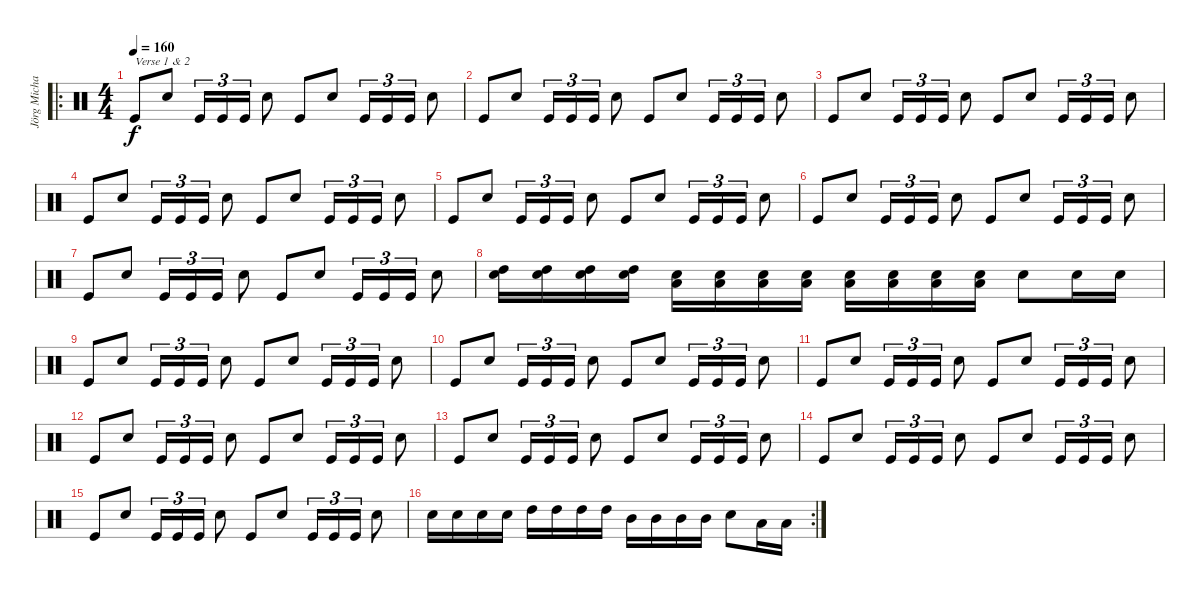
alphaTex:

\track ("Jörg Michael (Drums)" "Jörg Micha") {instrument percussion}
\staff {score}
\articulation defaults
\ro
\ts (4 4)
\tempo 160
\clef neutral
\ks c "Kick (hit)".8{txt "Verse 1 & 2" dy f} "Snare (hit) 2".8 "Kick (hit)".16{tu (3 2)} "Kick (hit)".16{tu (3 2)} "Kick (hit)".16{tu (3 2)} "Snare (hit) 2".8 "Kick (hit)".8 "Snare (hit) 2".8 "Kick (hit)".16{tu (3 2)} "Kick (hit)".16{tu (3 2)} "Kick (hit)".16{tu (3 2)} "Snare (hit) 2".8
|
"Kick (hit)".8 "Snare (hit) 2".8 "Kick (hit)".16{tu (3 2)} "Kick (hit)".16{tu (3 2)} "Kick (hit)".16{tu (3 2)} "Snare (hit) 2".8 "Kick (hit)".8 "Snare (hit) 2".8 "Kick (hit)".16{tu (3 2)} "Kick (hit)".16{tu (3 2)} "Kick (hit)".16{tu (3 2)} "Snare (hit) 2".8 |
"Kick (hit)".8 "Snare (hit) 2".8 "Kick (hit)".16{tu (3 2)} "Kick (hit)".16{tu (3 2)} "Kick (hit)".16{tu (3 2)} "Snare (hit) 2".8 "Kick (hit)".8 "Snare (hit) 2".8 "Kick (hit)".16{tu (3 2)} "Kick (hit)".16{tu (3 2)} "Kick (hit)".16{tu (3 2)} "Snare (hit) 2".8 |
"Kick (hit)".8 "Snare (hit) 2".8 "Kick (hit)".16{tu (3 2)} "Kick (hit)".16{tu (3 2)} "Kick (hit)".16{tu (3 2)} "Snare (hit) 2".8 "Kick (hit)".8 "Snare (hit) 2".8 "Kick (hit)".16{tu (3 2)} "Kick (hit)".16{tu (3 2)} "Kick (hit)".16{tu (3 2)} "Snare (hit) 2".8 |
"Kick (hit)".8 "Snare (hit) 2".8 "Kick (hit)".16{tu (3 2)} "Kick (hit)".16{tu (3 2)} "Kick (hit)".16{tu (3 2)} "Snare (hit) 2".8 "Kick (hit)".8 "Snare (hit) 2".8 "Kick (hit)".16{tu (3 2)} "Kick (hit)".16{tu (3 2)} "Kick (hit)".16{tu (3 2)} "Snare (hit) 2".8 |
"Kick (hit)".8 "Snare (hit) 2".8 "Kick (hit)".16{tu (3 2)} "Kick (hit)".16{tu (3 2)} "Kick (hit)".16{tu (3 2)} "Snare (hit) 2".8 "Kick (hit)".8 "Snare (hit) 2".8 "Kick (hit)".16{tu (3 2)} "Kick (hit)".16{tu (3 2)} "Kick (hit)".16{tu (3 2)} "Snare (hit) 2".8 |
"Kick (hit)".8 "Snare (hit) 2".8 "Kick (hit)".16{tu (3 2)} "Kick (hit)".16{tu (3 2)} "Kick (hit)".16{tu (3 2)} "Snare (hit) 2".8 "Kick (hit)".8 "Snare (hit) 2".8 "Kick (hit)".16{tu (3 2)} "Kick (hit)".16{tu (3 2)} "Kick (hit)".16{tu (3 2)} "Snare (hit) 2".8 |
("Snare (hit) 2" "High Tom (hit)").16 ("Snare (hit) 2" "High Tom (hit)").16 ("Snare (hit) 2" "High Tom (hit)").16 ("Snare (hit) 2" "High Tom (hit)").16 ("Snare (hit) 2" "Low Tom (hit)").16 ("Snare (hit) 2" "Low Tom (hit)").16 ("Snare (hit) 2" "Low Tom (hit)").16 ("Snare (hit) 2" "Low Tom (hit)").16 ("Snare (hit) 2" "Low Tom (hit)").16 ("Snare (hit) 2" "Low Tom (hit)").16 ("Snare (hit) 2" "Low Tom (hit)").16 ("Snare (hit) 2" "Low Tom (hit)").16 "Snare (hit) 2".8 "Snare (hit) 2".16 "Snare (hit) 2".16 |
"Kick (hit)".8 "Snare (hit) 2".8 "Kick (hit)".16{tu (3 2)} "Kick (hit)".16{tu (3 2)} "Kick (hit)".16{tu (3 2)} "Snare (hit) 2".8 "Kick (hit)".8 "Snare (hit) 2".8 "Kick (hit)".16{tu (3 2)} "Kick (hit)".16{tu (3 2)} "Kick (hit)".16{tu (3 2)} "Snare (hit) 2".8 |
"Kick (hit)".8 "Snare (hit) 2".8 "Kick (hit)".16{tu (3 2)} "Kick (hit)".16{tu (3 2)} "Kick (hit)".16{tu (3 2)} "Snare (hit) 2".8 "Kick (hit)".8 "Snare (hit) 2".8 "Kick (hit)".16{tu (3 2)} "Kick (hit)".16{tu (3 2)} "Kick (hit)".16{tu (3 2)} "Snare (hit) 2".8 |
"Kick (hit)".8 "Snare (hit) 2".8 "Kick (hit)".16{tu (3 2)} "Kick (hit)".16{tu (3 2)} "Kick (hit)".16{tu (3 2)} "Snare (hit) 2".8 "Kick (hit)".8 "Snare (hit) 2".8 "Kick (hit)".16{tu (3 2)} "Kick (hit)".16{tu (3 2)} "Kick (hit)".16{tu (3 2)} "Snare (hit) 2".8 |
"Kick (hit)".8 "Snare (hit) 2".8 "Kick (hit)".16{tu (3 2)} "Kick (hit)".16{tu (3 2)} "Kick (hit)".16{tu (3 2)} "Snare (hit) 2".8 "Kick (hit)".8 "Snare (hit) 2".8 "Kick (hit)".16{tu (3 2)} "Kick (hit)".16{tu (3 2)} "Kick (hit)".16{tu (3 2)} "Snare (hit) 2".8 |
"Kick (hit)".8 "Snare (hit) 2".8 "Kick (hit)".16{tu (3 2)} "Kick (hit)".16{tu (3 2)} "Kick (hit)".16{tu (3 2)} "Snare (hit) 2".8 "Kick (hit)".8 "Snare (hit) 2".8 "Kick (hit)".16{tu (3 2)} "Kick (hit)".16{tu (3 2)} "Kick (hit)".16{tu (3 2)} "Snare (hit) 2".8 |
"Kick (hit)".8 "Snare (hit) 2".8 "Kick (hit)".16{tu (3 2)} "Kick (hit)".16{tu (3 2)} "Kick (hit)".16{tu (3 2)} "Snare (hit) 2".8 "Kick (hit)".8 "Snare (hit) 2".8 "Kick (hit)".16{tu (3 2)} "Kick (hit)".16{tu (3 2)} "Kick (hit)".16{tu (3 2)} "Snare (hit) 2".8 |
"Kick (hit)".8 "Snare (hit) 2".8 "Kick (hit)".16{tu (3 2)} "Kick (hit)".16{tu (3 2)} "Kick (hit)".16{tu (3 2)} "Snare (hit) 2".8 "Kick (hit)".8 "Snare (hit) 2".8 "Kick (hit)".16{tu (3 2)} "Kick (hit)".16{tu (3 2)} "Kick (hit)".16{tu (3 2)} "Snare (hit) 2".8 |
\rc 2 "Snare (hit) 2".16 "Snare (hit) 2".16 "Snare (hit) 2".16 "Snare (hit) 2".16 "High Tom (hit)".16 "High Tom (hit)".16 "High Tom (hit)".16 "High Tom (hit)".16 "Mid Tom (hit)".16 "Mid Tom (hit)".16 "Mid Tom (hit)".16 "Mid Tom (hit)".16 "Snare (hit) 2".8 "Low Tom (hit)".16 "Low Tom (hit)".16
